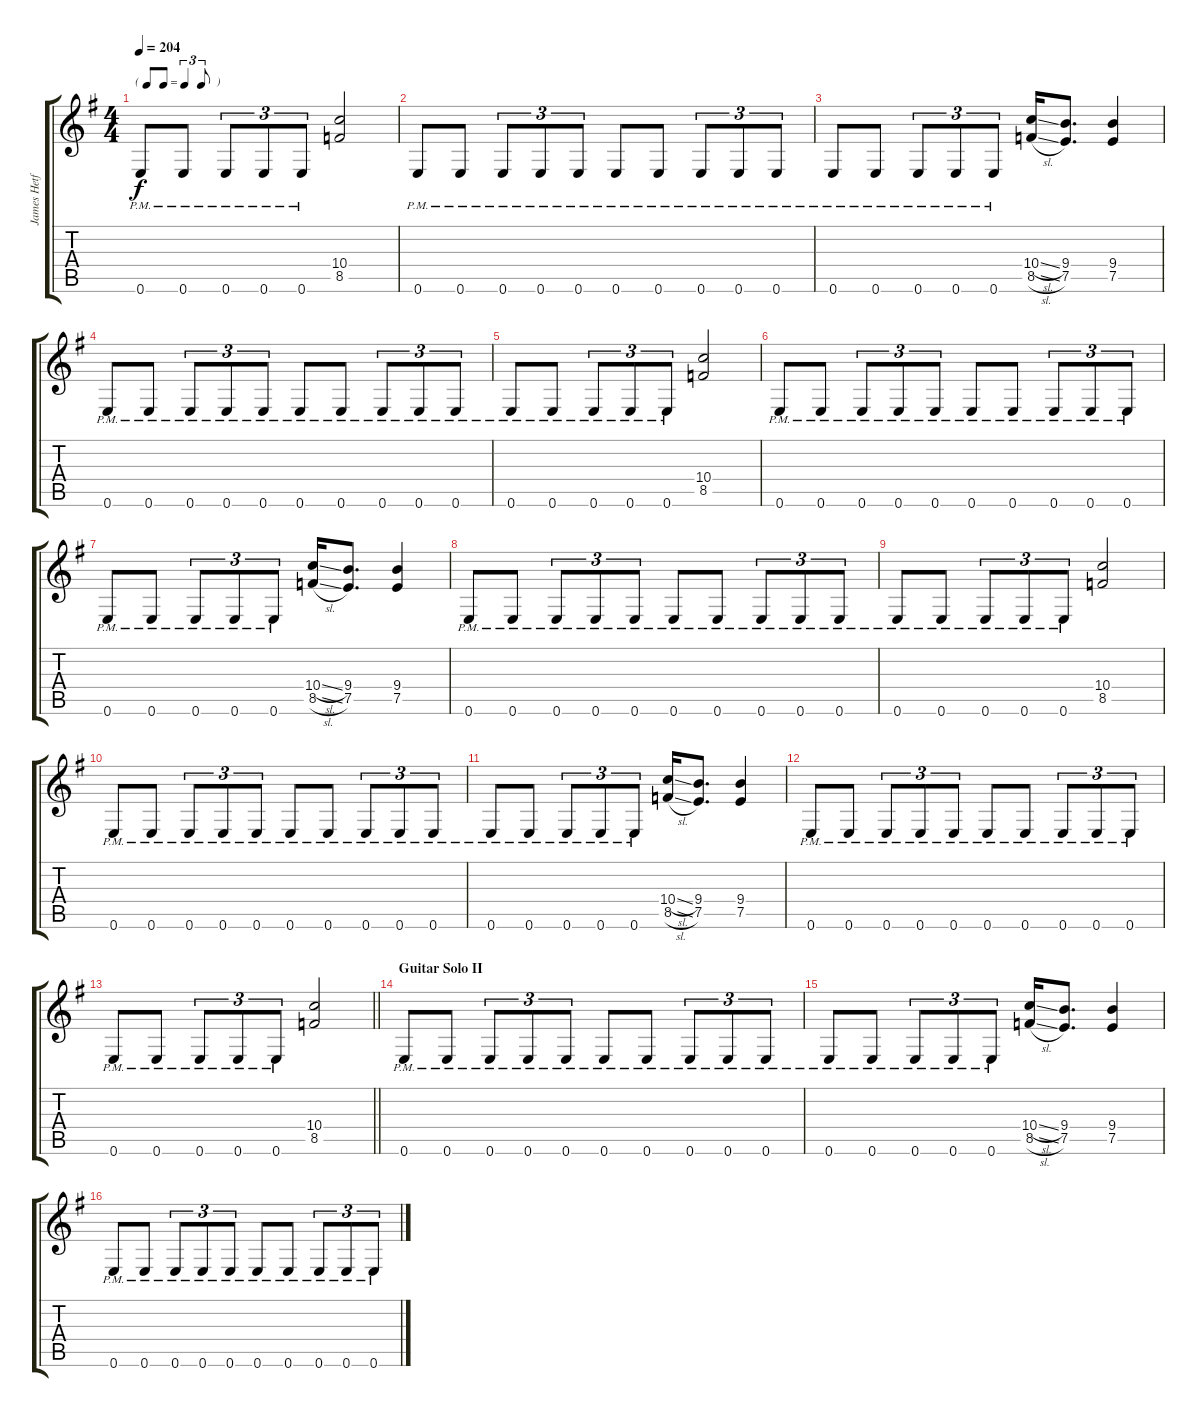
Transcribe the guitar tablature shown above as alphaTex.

\track ("James Hetfield" "James Hetf") {instrument distortionguitar}
\staff {score tabs}
\tuning (E4 B3 G3 D3 A2 E2) {hide}
\ts (4 4)
\tf triplet8th
\tempo 204
\clef g2
\ks eminor
0.6{pm}.8{dy f} 0.6{pm}.8 0.6{pm}.8{tu (3 2)} 0.6{pm}.8{tu (3 2)} 0.6{pm}.8{tu (3 2)} (10.4 8.5).2 |
0.6{pm}.8 0.6{pm}.8 0.6{pm}.8{tu (3 2)} 0.6{pm}.8{tu (3 2)} 0.6{pm}.8{tu (3 2)} 0.6{pm}.8 0.6{pm}.8 0.6{pm}.8{tu (3 2)} 0.6{pm}.8{tu (3 2)} 0.6{pm}.8{tu (3 2)} |
0.6{pm}.8 0.6{pm}.8 0.6{pm}.8{tu (3 2)} 0.6{pm}.8{tu (3 2)} 0.6{pm}.8{tu (3 2)} (10.4{sl} 8.5{sl}).16 (9.4 7.5).8{d} (9.4 7.5).4 |
0.6{pm}.8 0.6{pm}.8 0.6{pm}.8{tu (3 2)} 0.6{pm}.8{tu (3 2)} 0.6{pm}.8{tu (3 2)} 0.6{pm}.8 0.6{pm}.8 0.6{pm}.8{tu (3 2)} 0.6{pm}.8{tu (3 2)} 0.6{pm}.8{tu (3 2)} |
0.6{pm}.8 0.6{pm}.8 0.6{pm}.8{tu (3 2)} 0.6{pm}.8{tu (3 2)} 0.6{pm}.8{tu (3 2)} (10.4 8.5).2 |
0.6{pm}.8 0.6{pm}.8 0.6{pm}.8{tu (3 2)} 0.6{pm}.8{tu (3 2)} 0.6{pm}.8{tu (3 2)} 0.6{pm}.8 0.6{pm}.8 0.6{pm}.8{tu (3 2)} 0.6{pm}.8{tu (3 2)} 0.6{pm}.8{tu (3 2)} |
0.6{pm}.8 0.6{pm}.8 0.6{pm}.8{tu (3 2)} 0.6{pm}.8{tu (3 2)} 0.6{pm}.8{tu (3 2)} (10.4{sl} 8.5{sl}).16 (9.4 7.5).8{d} (9.4 7.5).4 |
0.6{pm}.8 0.6{pm}.8 0.6{pm}.8{tu (3 2)} 0.6{pm}.8{tu (3 2)} 0.6{pm}.8{tu (3 2)} 0.6{pm}.8 0.6{pm}.8 0.6{pm}.8{tu (3 2)} 0.6{pm}.8{tu (3 2)} 0.6{pm}.8{tu (3 2)} |
0.6{pm}.8 0.6{pm}.8 0.6{pm}.8{tu (3 2)} 0.6{pm}.8{tu (3 2)} 0.6{pm}.8{tu (3 2)} (10.4 8.5).2 |
0.6{pm}.8 0.6{pm}.8 0.6{pm}.8{tu (3 2)} 0.6{pm}.8{tu (3 2)} 0.6{pm}.8{tu (3 2)} 0.6{pm}.8 0.6{pm}.8 0.6{pm}.8{tu (3 2)} 0.6{pm}.8{tu (3 2)} 0.6{pm}.8{tu (3 2)} |
0.6{pm}.8 0.6{pm}.8 0.6{pm}.8{tu (3 2)} 0.6{pm}.8{tu (3 2)} 0.6{pm}.8{tu (3 2)} (10.4{sl} 8.5{sl}).16 (9.4 7.5).8{d} (9.4 7.5).4 |
0.6{pm}.8 0.6{pm}.8 0.6{pm}.8{tu (3 2)} 0.6{pm}.8{tu (3 2)} 0.6{pm}.8{tu (3 2)} 0.6{pm}.8 0.6{pm}.8 0.6{pm}.8{tu (3 2)} 0.6{pm}.8{tu (3 2)} 0.6{pm}.8{tu (3 2)} |
\barLineRight lightlight
0.6{pm}.8 0.6{pm}.8 0.6{pm}.8{tu (3 2)} 0.6{pm}.8{tu (3 2)} 0.6{pm}.8{tu (3 2)} (10.4 8.5).2 |
\section ("" "Guitar Solo II")
0.6{pm}.8 0.6{pm}.8 0.6{pm}.8{tu (3 2)} 0.6{pm}.8{tu (3 2)} 0.6{pm}.8{tu (3 2)} 0.6{pm}.8 0.6{pm}.8 0.6{pm}.8{tu (3 2)} 0.6{pm}.8{tu (3 2)} 0.6{pm}.8{tu (3 2)} |
0.6{pm}.8 0.6{pm}.8 0.6{pm}.8{tu (3 2)} 0.6{pm}.8{tu (3 2)} 0.6{pm}.8{tu (3 2)} (10.4{sl} 8.5{sl}).16 (9.4 7.5).8{d} (9.4 7.5).4 |
0.6{pm}.8 0.6{pm}.8 0.6{pm}.8{tu (3 2)} 0.6{pm}.8{tu (3 2)} 0.6{pm}.8{tu (3 2)} 0.6{pm}.8 0.6{pm}.8 0.6{pm}.8{tu (3 2)} 0.6{pm}.8{tu (3 2)} 0.6{pm}.8{tu (3 2)}
